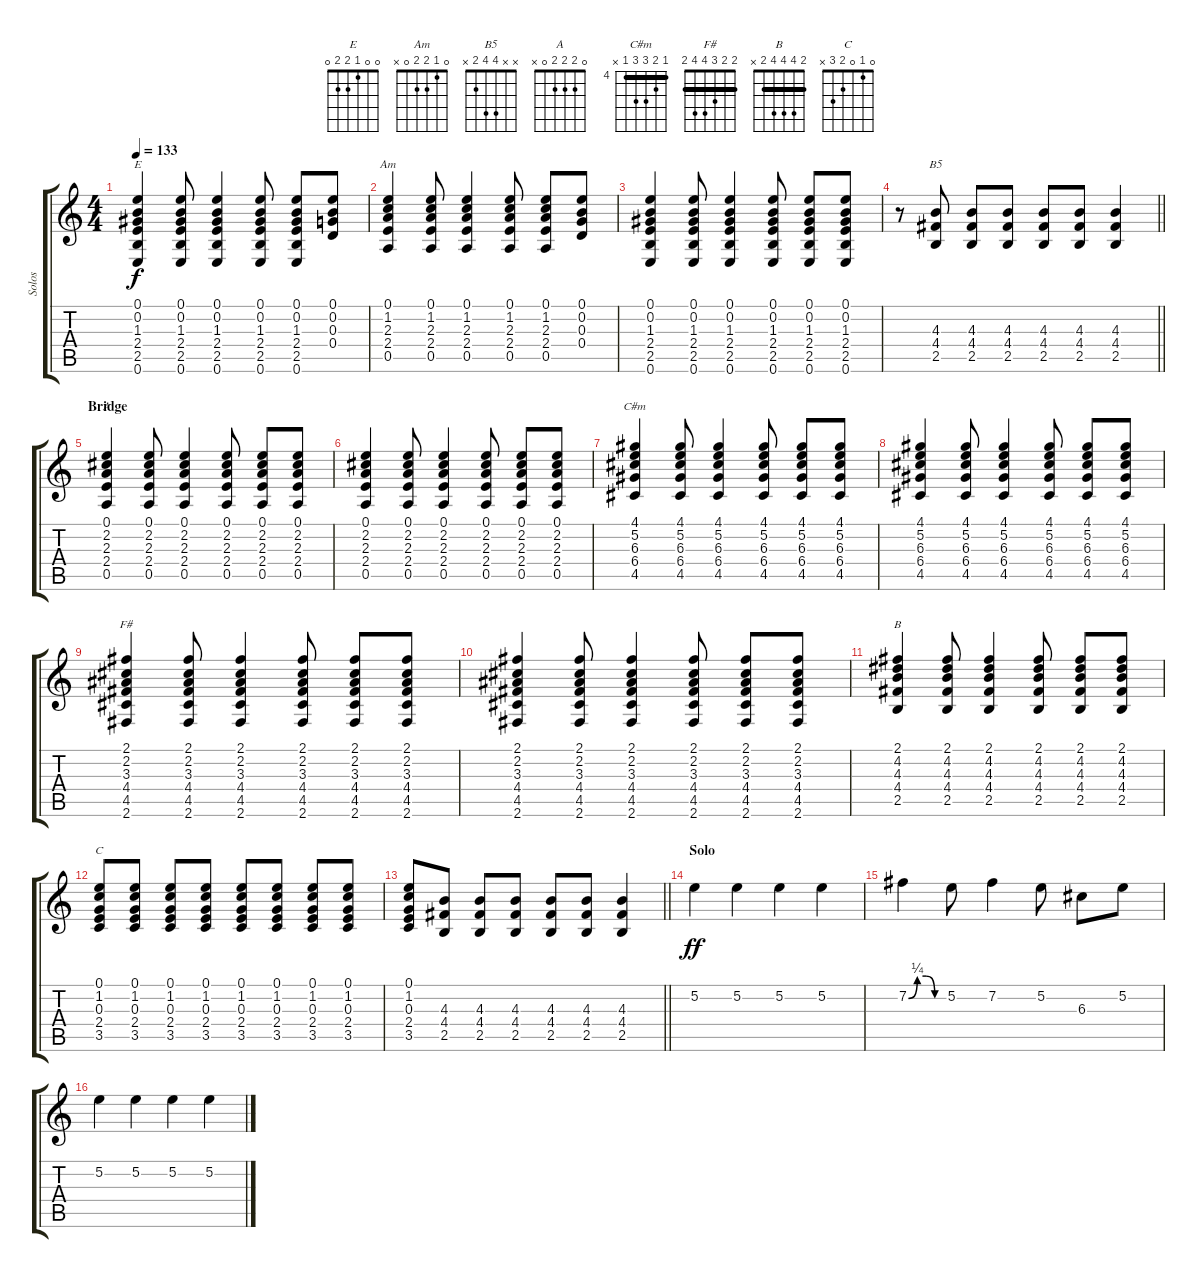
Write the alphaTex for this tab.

\track ("Solos" "Solos") {instrument overdrivenguitar}
\staff {score tabs}
\tuning (E4 B3 G3 D3 A2 E2) {hide}
\chord ("E" 0 0 1 2 2 0)
\chord ("Am" 0 1 2 2 0 x)
\chord ("B5" x x 4 4 2 x)
\chord ("A" 0 2 2 2 0 x)
\chord ("C#m" 4 5 6 6 4 x) {firstfret 4 barre 4}
\chord ("F#" 2 2 3 4 4 2) {barre 2}
\chord ("B" 2 4 4 4 2 x) {barre 2}
\chord ("C" 0 1 0 2 3 x)
\ts (4 4)
\tempo 133
\clef g2
\ks c
(0.1 0.2 1.3 2.4 2.5 0.6).4{ch "E" dy f} (0.1 0.2 1.3 2.4 2.5 0.6).8 (0.1 0.2 1.3 2.4 2.5 0.6).4 (0.1 0.2 1.3 2.4 2.5 0.6).8 (0.1 0.2 1.3 2.4 2.5 0.6).8 (0.1 0.2 0.3 0.4).8 |
(0.1 1.2 2.3 2.4 0.5).4{ch "Am"} (0.1 1.2 2.3 2.4 0.5).8 (0.1 1.2 2.3 2.4 0.5).4 (0.1 1.2 2.3 2.4 0.5).8 (0.1 1.2 2.3 2.4 0.5).8 (0.1 0.2 0.3 0.4).8 |
(0.1 0.2 1.3 2.4 2.5 0.6).4 (0.1 0.2 1.3 2.4 2.5 0.6).8 (0.1 0.2 1.3 2.4 2.5 0.6).4 (0.1 0.2 1.3 2.4 2.5 0.6).8 (0.1 0.2 1.3 2.4 2.5 0.6).8 (0.1 0.2 1.3 2.4 2.5 0.6).8 |
\barLineRight lightlight
r.8 (4.3 4.4 2.5).8{ch "B5"} (4.3 4.4 2.5).8 (4.3 4.4 2.5).8 (4.3 4.4 2.5).8 (4.3 4.4 2.5).8 (4.3 4.4 2.5).4 |
\section ("" "Bridge")
(0.1 2.2 2.3 2.4 0.5).4{ch "A"} (0.1 2.2 2.3 2.4 0.5).8 (0.1 2.2 2.3 2.4 0.5).4 (0.1 2.2 2.3 2.4 0.5).8 (0.1 2.2 2.3 2.4 0.5).8 (0.1 2.2 2.3 2.4 0.5).8 |
(0.1 2.2 2.3 2.4 0.5).4 (0.1 2.2 2.3 2.4 0.5).8 (0.1 2.2 2.3 2.4 0.5).4 (0.1 2.2 2.3 2.4 0.5).8 (0.1 2.2 2.3 2.4 0.5).8 (0.1 2.2 2.3 2.4 0.5).8 |
(4.1 5.2 6.3 6.4 4.5).4{ch "C#m"} (4.1 5.2 6.3 6.4 4.5).8 (4.1 5.2 6.3 6.4 4.5).4 (4.1 5.2 6.3 6.4 4.5).8 (4.1 5.2 6.3 6.4 4.5).8 (4.1 5.2 6.3 6.4 4.5).8 |
(4.1 5.2 6.3 6.4 4.5).4 (4.1 5.2 6.3 6.4 4.5).8 (4.1 5.2 6.3 6.4 4.5).4 (4.1 5.2 6.3 6.4 4.5).8 (4.1 5.2 6.3 6.4 4.5).8 (4.1 5.2 6.3 6.4 4.5).8 |
(2.1 2.2 3.3 4.4 4.5 2.6).4{ch "F#"} (2.1 2.2 3.3 4.4 4.5 2.6).8 (2.1 2.2 3.3 4.4 4.5 2.6).4 (2.1 2.2 3.3 4.4 4.5 2.6).8 (2.1 2.2 3.3 4.4 4.5 2.6).8 (2.1 2.2 3.3 4.4 4.5 2.6).8 |
(2.1 2.2 3.3 4.4 4.5 2.6).4 (2.1 2.2 3.3 4.4 4.5 2.6).8 (2.1 2.2 3.3 4.4 4.5 2.6).4 (2.1 2.2 3.3 4.4 4.5 2.6).8 (2.1 2.2 3.3 4.4 4.5 2.6).8 (2.1 2.2 3.3 4.4 4.5 2.6).8 |
(2.1 4.2 4.3 4.4 2.5).4{ch "B"} (2.1 4.2 4.3 4.4 2.5).8 (2.1 4.2 4.3 4.4 2.5).4 (2.1 4.2 4.3 4.4 2.5).8 (2.1 4.2 4.3 4.4 2.5).8 (2.1 4.2 4.3 4.4 2.5).8 |
(0.1 1.2 0.3 2.4 3.5).8{ch "C"} (0.1 1.2 0.3 2.4 3.5).8 (0.1 1.2 0.3 2.4 3.5).8 (0.1 1.2 0.3 2.4 3.5).8 (0.1 1.2 0.3 2.4 3.5).8 (0.1 1.2 0.3 2.4 3.5).8 (0.1 1.2 0.3 2.4 3.5).8 (0.1 1.2 0.3 2.4 3.5).8 |
\barLineRight lightlight
(0.1 1.2 0.3 2.4 3.5).8 (4.3 4.4 2.5).8 (4.3 4.4 2.5).8 (4.3 4.4 2.5).8 (4.3 4.4 2.5).8 (4.3 4.4 2.5).8 (4.3 4.4 2.5).4 |
\section ("" "Solo")
5.2.4{dy ff} 5.2.4 5.2.4 5.2.4 |
7.2{be (custom 0 0 15 1 30 1 45 0 60 0)}.4 5.2.8 7.2.4 5.2.8 6.3.8 5.2.8 |
5.2.4 5.2.4 5.2.4 5.2.4
